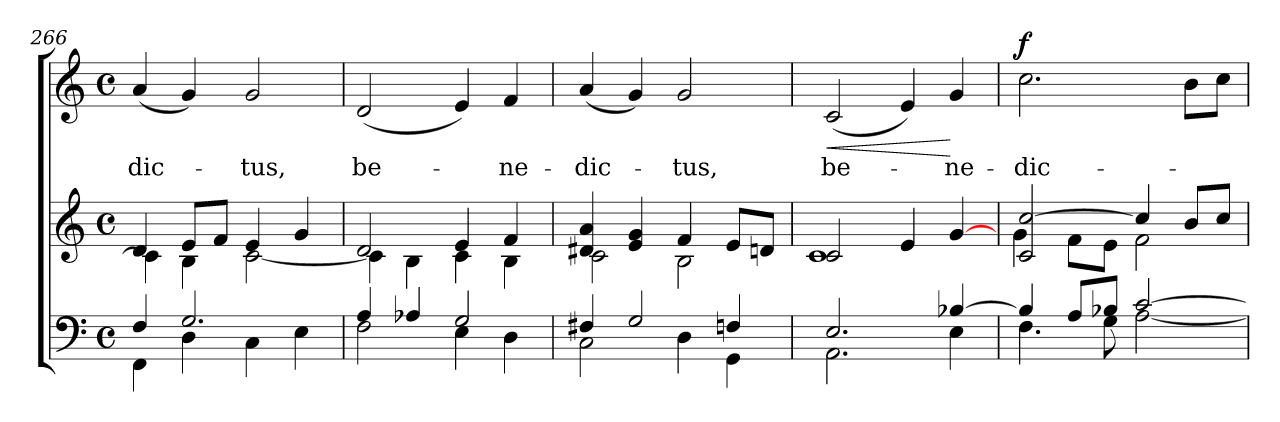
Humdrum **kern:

**kern	**kern	**kern	**text	**dynam
*part2	*part2	*part1	*part1	*part1
*staff3	*staff2	*staff1	*staff1	*staff1
*clefF4	*clefG2	*clefG2	*	*
*k[]	*k[]	*k[]	*	*
*C:	*C:	*C:	*	*
*M4/4	*M4/4	*M4/4	*	*
*met(c)	*met(c)	*met(c)	*	*
=266	=266	=266	=266	=266
*^	*^	*	*	*
!	!	!	!	!	!LO:LY:b	!
4F/	4FF\	4d/	4c\]	(<4a/	-dic-	.
2.G/	4D\	8e/L	4B\	4g/)	.	.
.	.	8f/J	.	.	.	.
!	!	!	!	!	!LO:LY:b	!
.	4C\	4e/	[<2c\	2g/	-tus,	.
.	4E\	4g/	.	.	.	.
=267	=267	=267	=267	=267	=267	=267
!	!	!	!	!	!LO:LY:b	!
4A/	2F\	2d/	4c\]	(<2d/	be-	.
4A-X/	.	.	4B\	.	.	.
2G/	4E\	4e/	4c\	4e/)	.	.
!	!	!	!	!	!LO:LY:b	!
.	4D\	4f/	4B\	4f/	-ne-	.
=268	=268	=268	=268	=268	=268	=268
!	!	!	!	!	!LO:LY:b	!
4F#X/	2C\	4d#X/ 4a/	2c\	(<4a/	-dic-	.
2G/	.	4e/ 4g/	.	4g/)	.	.
!	!	!	!	!	!LO:LY:b	!
.	4D\	4f/	2B\	2g/	-tus,	.
4Fn/	4GG\	8e/L	.	.	.	.
.	.	8dn/J	.	.	.	.
=269	=269	=269	=269	=269	=269	=269
!	!	!	!	!	!LO:LY:b	!LO:HP:b
2.E/	2.AA\	2c/	1c	(<2c/	be-	<
.	.	4e/	.	4e/)	.	.
!	!	!	!	!	!LO:LY:b	!
[>4B-X/	4E\	[>4g/	.	4g/	-ne-	[
!!LO:PB:g=z
=270	=270	=270	=270	=270	=270	=270
!	!	!	!	!	!LO:LY:b	!LO:DY:a
4B-/]	4.F\	2c/ [>2cc/	4g\	2.cc\	-dic-	f
8A/L	.	.	8f\L	.	.	.
8B-X/J	8G\	.	8e\J	.	.	.
[>2c/	[<2A\	4cc/]	2f\	.	.	.
.	.	8b/L	.	8b\L	.	.
.	.	8cc/J	.	8cc\J	.	.
*v	*v	*	*	*	*	*
*	*v	*v	*	*	*
=	=	=	=	=
*-	*-	*-	*-	*-
